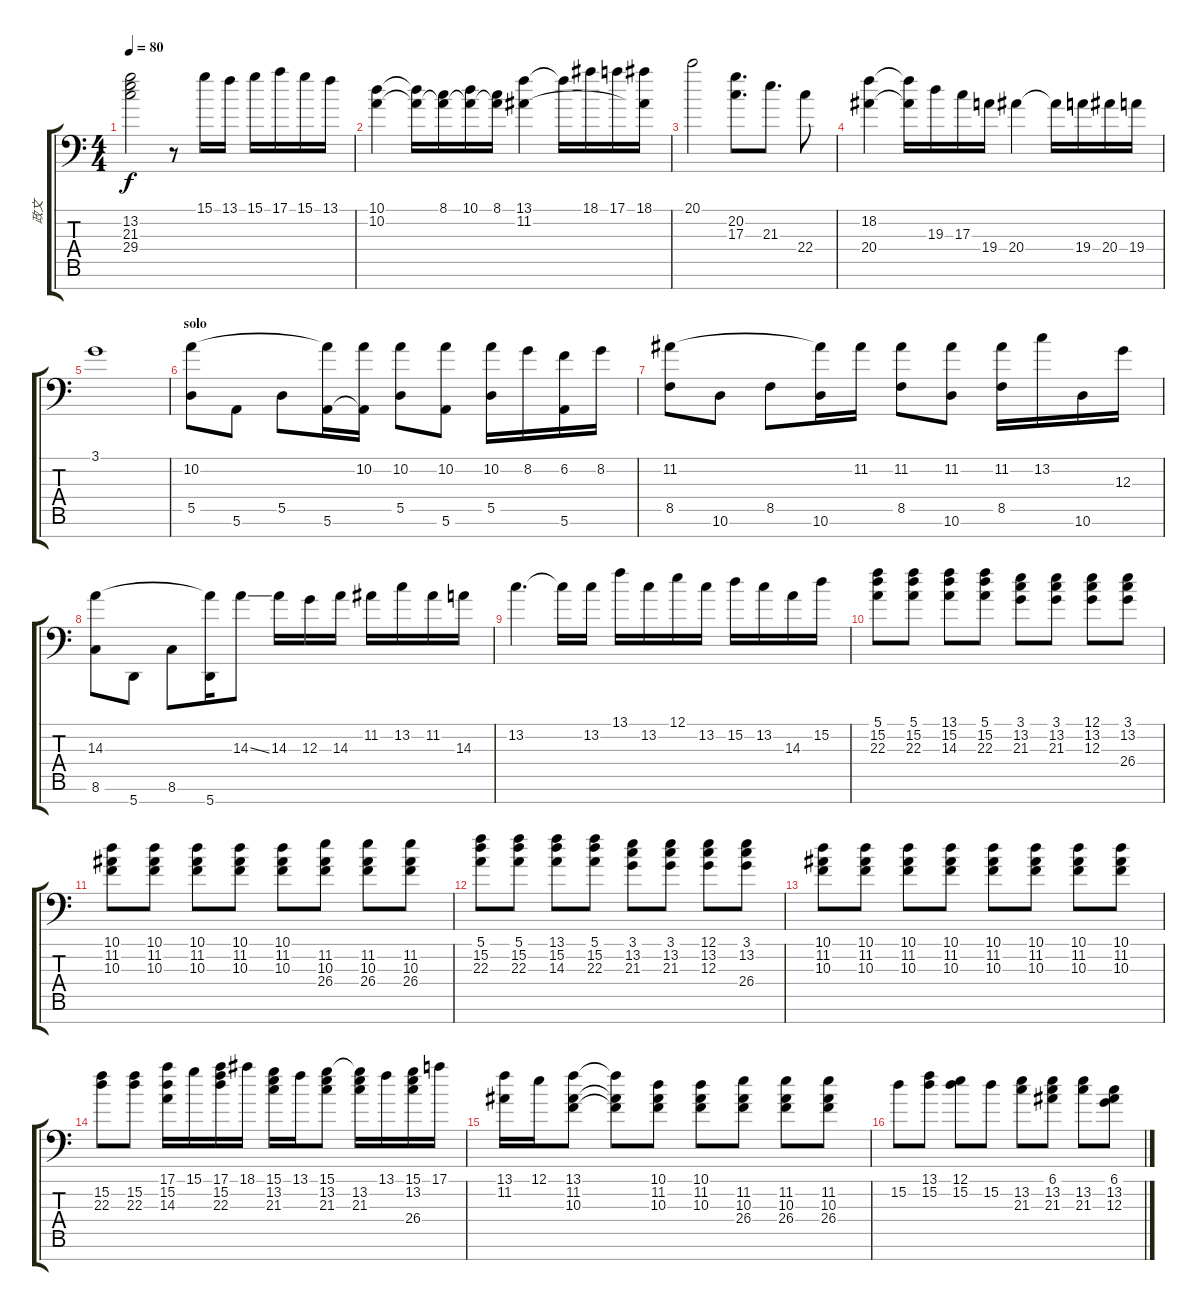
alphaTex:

\track ("政文" "政文") {instrument acousticgrandpiano}
\staff {score tabs}
\tuning (E4 B3 G3 D3 A2 E2 A1) {hide}
\ts (4 4)
\tempo 80
\clef f4
\ks c
(13.2 21.3 29.4).2{dy f} r.8 15.1.16 13.1.16 15.1.16 17.1.16 15.1.16 13.1.16 |
(10.1 10.2).4 (10.1{t} 10.2{t}).16 (8.1 10.2{t}).16 (10.1 10.2{t}).16 (8.1 10.2{t}).16 (13.1 11.2).4 13.1{t}.16 18.1.16 17.1.16 (18.1 11.2{t}).16 |
20.1.2 (20.2 17.3).8{d} 21.3.8{d} 22.4.8 |
(18.2 20.4).4 (18.2{t} 20.4{t}).16 19.3.16 17.3.16 19.4.16 20.4.4 20.4{t}.16 19.4.16 20.4.16 19.4.16 |
3.1.1 |
\section ("" "solo")
(10.2 5.5).8 5.6.8 5.5.8 (10.2{t} 5.6).16 (10.2 5.6{t}).16 (10.2 5.5).8 (10.2 5.6).8 (10.2 5.5).16 8.2.16 (6.2 5.6).16 8.2.16 |
(11.2 8.5).8 10.6.8 8.5.8 (11.2{t} 10.6).16 11.2.16 (11.2 8.5).8 (11.2 10.6).8 (11.2 8.5).16 13.2.16 10.6.16 12.3.16 |
(14.3 8.6).8 5.7.8 8.6.8 (14.3{t} 5.7).16 14.3{ss}.8 14.3.16 12.3.16 14.3.16 11.2.16 13.2.16 11.2.16 14.3.16 |
13.2.4{d} 13.2{t}.16 13.2.16 13.1.16 13.2.16 12.1.16 13.2.16 15.2.16 13.2.16 14.3.16 15.2.16 |
(5.1 15.2 22.3).8 (5.1 15.2 22.3).8 (13.1 15.2 14.3).8 (5.1 15.2 22.3).8 (3.1 13.2 21.3).8 (3.1 13.2 21.3).8 (12.1 13.2 12.3).8 (3.1 13.2 26.4).8 |
(10.1 11.2 10.3).8 (10.1 11.2 10.3).8 (10.1 11.2 10.3).8 (10.1 11.2 10.3).8 (10.1 11.2 10.3).8 (11.2 10.3 26.4).8 (11.2 10.3 26.4).8 (11.2 10.3 26.4).8 |
(5.1 15.2 22.3).8 (5.1 15.2 22.3).8 (13.1 15.2 14.3).8 (5.1 15.2 22.3).8 (3.1 13.2 21.3).8 (3.1 13.2 21.3).8 (12.1 13.2 12.3).8 (3.1 13.2 26.4).8 |
(10.1 11.2 10.3).8 (10.1 11.2 10.3).8 (10.1 11.2 10.3).8 (10.1 11.2 10.3).8 (10.1 11.2 10.3).8 (10.1 11.2 10.3).8 (10.1 11.2 10.3).8 (10.1 11.2 10.3).8 |
(15.2 22.3).8 (15.2 22.3).8 (17.1 15.2 14.3).16 15.1.16 (17.1 15.2 22.3).16 18.1.16 (15.1 13.2 21.3).16 13.1.16 (15.1 13.2 21.3).8 (15.1{t} 13.2 21.3).16 13.1.16 (15.1 13.2 26.4).16 17.1.16 |
(13.1 11.2).16 12.1.16 (13.1 11.2 10.3).8 (13.1{t} 11.2{t} 10.3{t}).8 (10.1 11.2 10.3).8 (10.1 11.2 10.3).8 (11.2 10.3 26.4).8 (11.2 10.3 26.4).8 (11.2 10.3 26.4).8 |
15.2.8 (13.1 15.2).8 (12.1 15.2).8 15.2.8 (13.2 21.3).8 (6.1 13.2 21.3).8 (13.2 21.3).8 (6.1 13.2 12.3).8
